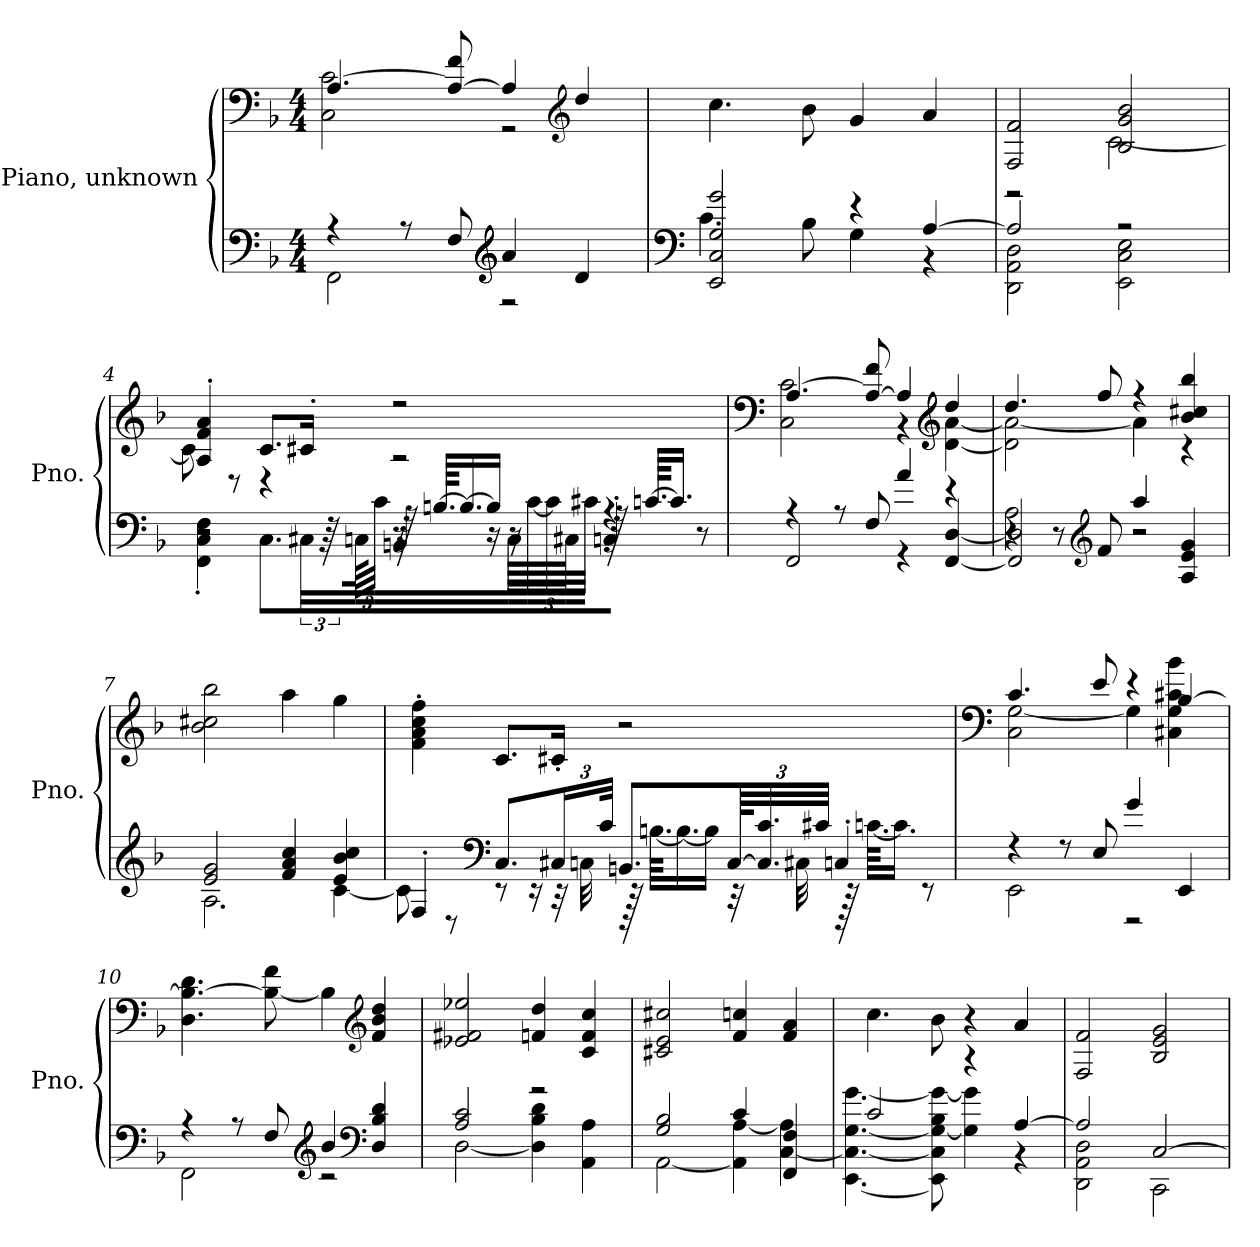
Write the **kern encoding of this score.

**kern	**kern
*part1	*part1
*staff2	*staff1
*I"Piano, unknown	*
*I'Pno.	*
*clefF4	*clefF4
*k[b-]	*k[b-]
*M4/4	*M4/4
*MM120	*MM120
=1	=1
*^	*^
4r	2FF\	[4.A/	2C\ 2c\
8r	.	.	.
8F/	.	8A/_ 8f/	.
*clefG2	*	*	*
4a/	2r	4A/]	2r
*	*	*clefG2	*
4d/	.	4dd/	.
*	*	*v	*v
=2	=2	=2
*clefF4	*	*
2EE/ 2C/ 2G/ 2g/	4.c\	4.cc\
.	8B-\	8b-\
4r	4G\	4g/
[4A/	4r	4a/
=3	=3	=3
*	*	*^
2A/]	2DD\ 2AA\ 2D\	2F/ 2f/	2r
2r	2EE\ 2C\ 2E\	2B-/ 2g/ 2b-/	[2c\
!!LO:LB:g=z	!!
=4	=4	=4	=4
*	*^	*	*
2r	4FF\' 4C\' 4F\'	2r	4A/' 4f/' 4a/'	8c\]
.	.	.	.	8r
.	8.C\L	.	8.c/L	4r
.	48C#X\Jkk	.	16c#X'/Jk	.
.	96r	.	.	.
.	96Cn\KLLL	.	.	.
.	48c\JJJ	.	.	.
128r	8r	4BBn/	2r	2r
[64.Bn/KKLL	.	.	.	.
16.B/_	.	.	.	.
16B/JJ]	16r	.	.	.
*	*Xbrackettup	*	*	*
16r	96C\LLLL	.	.	.
.	[96c\	.	.	.
.	96c\]	.	.	.
.	96C#X\J	.	.	.
.	48c#X\JJJ	.	.	.
128r	4r	4Cn'/	.	.
[64.cn/KKLL	.	.	.	.
16.c/JJ]	.	.	.	.
8r	.	.	.	.
*v	*v	*v	*	*
=5	=5	=5
*	*clefF4	*
*^	*	*
4r	2FF/	[4.A/	2C\ 2c\
8r	.	.	.
8F/	.	8A/_ 8f/	.
4a/	4r	4A/]	4r
*	*	*clefG2	*
4r	[4FF/ [4D/	4dd/	[4d\ [4a\
!!LO:LB:g=z	!!
=6	=6	=6	=6
*	*^	*	*
4r	2A\	2FF/] 2D/]	4.dd/	2d\] 2a\_
8r	.	.	.	.
*clefG2	*	*	*	*
8f/	.	.	8ff/	.
4aa/	2r	2r	4r	4a\]
4A/ 4e/ 4g/	.	.	4b-/ 4cc#X/ 4bb-/	4r
*	*v	*v	*	*
*	*	*v	*v
=7	=7	=7
2e/ 2g/	2.A\	2b-\ 2cc#X\ 2bb-\
4f/ 4a/ 4cc/	.	4aa\
4e/ 4b-/ 4cc/	[4c\	4gg\
!!LO:LB:g=z
=8	=8	=8
4F'/	8c\]	4f\' 4a\' 4cc\' 4ff\'
.	8r	.
*clefF4	*	*
8.C/L	8r	8.c/L
.	16r	.
24C#X/L	32r	16c#X'/Jk
.	32Cn\	.
48c/JJk	.	.
8.BBn/L	128r	2r
.	[64.Bn\KKLL	.
.	16.B\_	.
.	16B\JJ]	.
[96C/KLL	32r	.
48.C/] 48.c/	.	.
.	32C#X\	.
48c#X/JJJ	.	.
4Cn'/	128r	.
.	[64.cn\KKLL	.
.	16.c\JJ]	.
.	8r	.
=9	=9	=9
*	*	*clefF4
*	*	*^
4r	2EE\	4.c/	2C\ [2G\
8r	.	.	.
8E/	.	8e/	.
4g/	2r	4r	4G\]
4EE/	.	[4B-/	4C#X\ 4G\ 4c#X\ 4b-\
*	*	*v	*v
!!LO:LB:g=z
=10	=10	=10
4r	2FF\	4.D\ 4.B-\_ 4.d\
8r	.	.
8F/	.	8B-\_ 8f\
*clefG2	*	*
4b-/	2r	4B-\]
*clefF4	*	*clefG2
4D/ 4B-/ 4d/	.	4f/ 4b-/ 4dd/
=11	=11	=11
2A/ 2c/	[2D\	2e-X/ 2f#X/ 2ee-X/
2r	4D\] 4B-\ 4d\	4fn/ 4dd/
.	4AA\ 4A\	4c/ 4f/ 4cc/
=12	=12	=12
2G/ 2B-/	[2AA\	2c#X/ 2e/ 2cc#X/
4c/	4AA\] [4A\	4f/ 4ccn/
4FF/ 4F/	[4C\ 4A\]	4f/ 4a/
=13	=13	=13
2c/	[4.EE\ 4.C\_ [4.G\ [4.g\	4.cc\
.	8EE\] 8C\] 8G\_ 8B-\ 8g\_	8b-\
4r	4G\] 4g\]	4r
[4A/	4r	4a/
=14	=14	=14
2A/]	2DD\ 2AA\ 2D\	2F/ 2f/
[2C/	2CC\	2B-/ 2e/ 2g/
*v	*v	*
=	=
*-	*-
